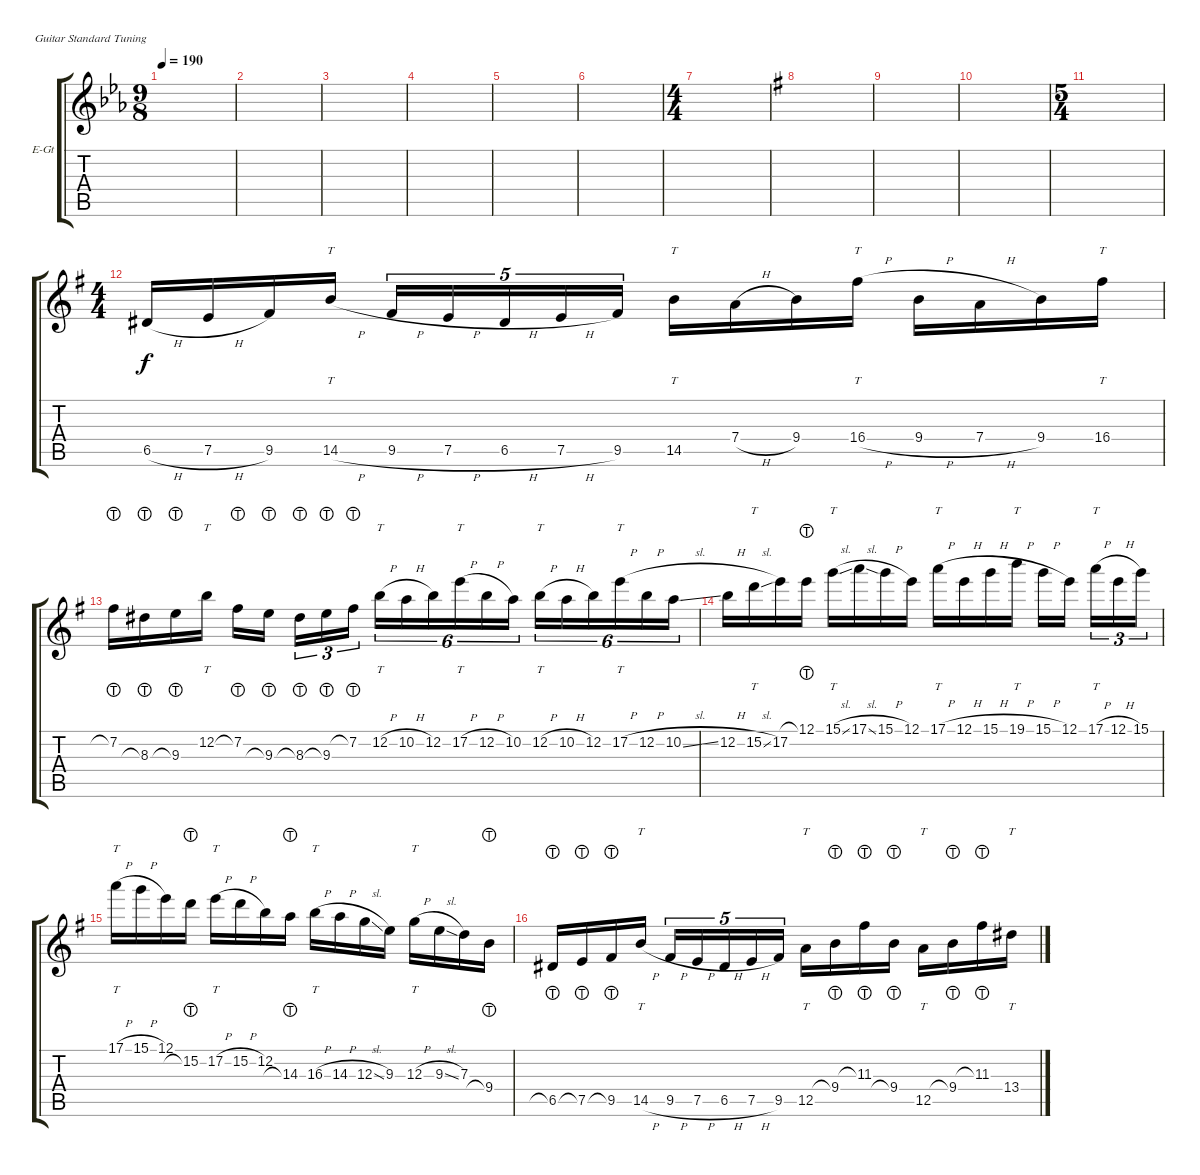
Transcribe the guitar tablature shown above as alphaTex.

\defaultSystemsLayout 4
\bracketExtendMode groupsimilarinstruments
\firstSystemTrackNameOrientation horizontal
\otherSystemsTrackNameOrientation horizontal
\track ("Guitar Tapping" "E-Gt") {instrument distortionguitar}
\staff {score tabs}
\tuning (E4 B3 G3 D3 A2 E2)
\ts (9 8)
\tempo 190
\clef g2
\scale
0.333333
\ks cminor
|
\scale
0.333333 |
\scale
0.333333 |
\scale
0.333333 |
|
|
\ts (4 4)
|
\ks eminor
|
|
|
\ts (5 4)
|
\ts (4 4)
6.5{h}.16 7.5{h}.16 9.5.16 14.5{h}.16{tt} 9.5{h}.16{tu (5 4)} 7.5{h}.16{tu (5 4)} 6.5{h}.16{tu (5 4)} 7.5{h}.16{tu (5 4)} 9.5.16{tu (5 4)} 14.5.16{tt} 7.4{h}.16 9.4.16 16.4{h}.16{tt} 9.4{h}.16 7.4{h}.16 9.4.16 16.4.16{tt} |
7.2{lht}.16 8.3{lht}.16 9.3{lht}.16 12.2.16{tt} 7.2{lht}.16 9.3{lht}.16 8.3{lht}.16{tu (3 2)} 9.3{lht}.16{tu (3 2)} 7.2{lht}.16{tu (3 2)} 12.2{h}.16{tt tu (6 4)} 10.2{h}.16{tu (6 4)} 12.2.16{tu (6 4)} 17.2{h}.16{tt tu (6 4)} 12.2{h}.16{tu (6 4)} 10.2.16{tu (6 4)} 12.2{h}.16{tt tu (6 4)} 10.2{h}.16{tu (6 4)} 12.2.16{tu (6 4)} 17.2{h}.16{tt tu (6 4)} 12.2{h}.16{tu (6 4)} 10.2{sl}.16{tu (6 4)} |
12.2{h}.16 15.2{sl}.16{tt} 17.2.16 12.1{lht}.16 15.1{sl}.16{tt} 17.1{sl}.16 15.1{h}.16 12.1.16 17.1{h}.16{tt} 12.1{h}.16 15.1{h}.16 19.1{h}.16{tt} 15.1{h}.16 12.1.16 17.1{h}.16{tt tu (3 2)} 12.1{h}.16{tu (3 2)} 15.1.16{tu (3 2)} |
17.1{h}.16{tt} 15.1{h}.16 12.1.16 15.2{lht}.16 17.2{h}.16{tt} 15.2{h}.16 12.2.16 14.3{lht}.16 16.3{h}.16{tt} 14.3{h}.16 12.3{sl}.16 9.3.16 12.3{h}.16{tt} 9.3{sl}.16 7.3.16 9.4{lht}.16 |
6.5{lht}.16 7.5{lht}.16 9.5{lht}.16 14.5{h}.16{tt} 9.5{h}.16{tu (5 4)} 7.5{h}.16{tu (5 4)} 6.5{h}.16{tu (5 4)} 7.5{h}.16{tu (5 4)} 9.5.16{tu (5 4)} 12.5.16{tt} 9.4{lht}.16 11.3{lht}.16 9.4{lht}.16 12.5.16{tt} 9.4{lht}.16 11.3{lht}.16 13.4.16{tt}
